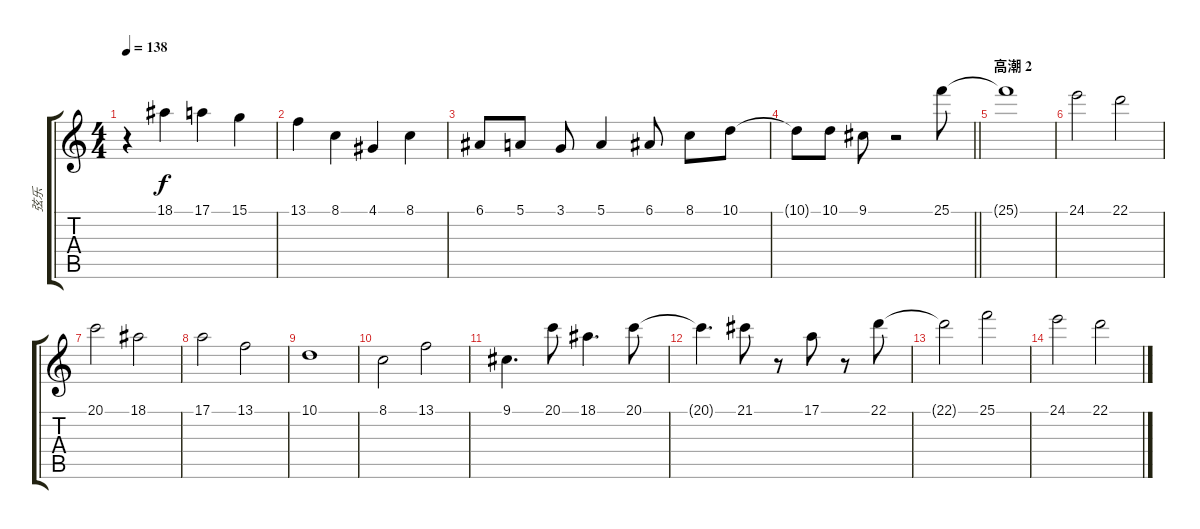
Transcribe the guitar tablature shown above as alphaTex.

\track ("弦乐" "弦乐") {instrument stringensemble1}
\staff {score tabs}
\tuning (E4 B3 G3 D3 A2 E2) {hide}
\ts (4 4)
\tempo 138
\clef g2
\ks c
r.4{dy f} 18.1.4 17.1.4 15.1.4 |
13.1.4 8.1.4 4.1.4 8.1.4 |
6.1.8 5.1.8 3.1.8 5.1.4 6.1.8 8.1.8 10.1.8 |
\barLineRight lightlight
10.1{t}.8 10.1.8 9.1.8 r.2 25.1.8 |
\section ("" "高潮 2")
25.1{t}.1 |
24.1.2 22.1.2 |
20.1.2 18.1.2 |
17.1.2 13.1.2 |
10.1.1 |
8.1.2 13.1.2 |
9.1.4{d} 20.1.8 18.1.4{d} 20.1.8 |
20.1{t}.4{d} 21.1.8 r.8 17.1.8 r.8 22.1.8 |
22.1{t}.2 25.1.2 |
24.1.2 22.1.2
